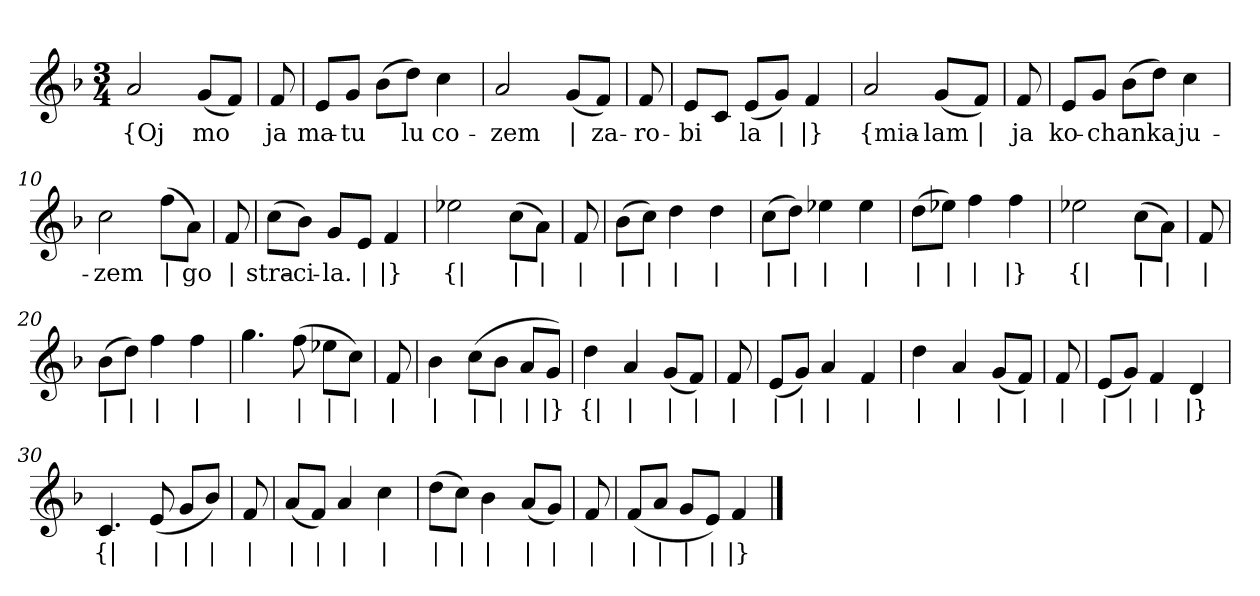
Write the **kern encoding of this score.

**kern	**text
*part1	*part1
*staff1	*staff1
*clefG2	*
*k[b-]	*
*F:	*
*M3/4	*
=	=
2a	{Oj
(8g/L	mo
8f/J)	--
=2y	=2y
8f	-ja
=3	=3
8e/L	ma-
8g/J	-tu
(8b-\L	--
8dd\J)	-lu
4cc	co-
=4	=4
2a	-zem
(8g/L	|
8f/J)	za-
=5y	=5y
8f	-ro-
=6	=6
8e/L	-bi
8c/J	--
(8e/L	-la
8g/J)	|
4f	|}
=7y	=7y
2a	{mia-
(8g/L	-lam
8f/J)	|
=8y	=8y
8f	ja
=9	=9
8e/L	ko-
8g/J	-chan
(8b-\L	--
8dd\J)	-ka
4cc	ju-
=10	=10
2cc	-zem
(8ff\L	|
8a\J)	go
=11y	=11y
8f	|
=12	=12
(8cc\L	stra-
8b-\J)	-ci-
8g/L	-la.
8e/J	|
4f	|}
=13y	=13y
2ee-X	{|
(8cc\L	|
8a\J)	|
=14y	=14y
8f	|
=15	=15
(8b-\L	|
8cc\J)	|
4dd	|
4dd	|
=16	=16
(8cc\L	|
8dd\J)	|
4ee-X	|
4ee-	|
=17	=17
(8dd\L	|
8ee-X\J)	|
4ff	|
4ff	|}
=18y	=18y
2ee-X	{|
(8cc\L	|
8a\J)	|
=19y	=19y
8f	|
=20	=20
(8b-\L	|
8dd\J)	|
4ff	|
4ff	|
=21	=21
4.gg	|
(8ff	|
8ee-X\L	|
8cc\J)	|
=22y	=22y
8f	|
=23	=23
4b-	|
(8cc\L	|
8b-\J	|
8a/L	|
8g/J)	|}
=24y	=24y
4dd	{|
4a	|
(8g/L	|
8f/J)	|
=25y	=25y
8f	|
=26	=26
(8e/L	|
8g/J)	|
4a	|
4f	|
=27	=27
4dd	|
4a	|
(8g/L	|
8f/J)	|
=28y	=28y
8f	|
=29	=29
(8e/L	|
8g/J)	|
4f	|
4d	|}
=30y	=30y
4.c	{|
(8e	|
8g/L	|
8b-/J)	|
=31y	=31y
8f	|
=32	=32
(8a/L	|
8f/J)	|
4a	|
4cc	|
=33	=33
(8dd\L	|
8cc\J)	|
4b-	|
(8a/L	|
8g/J)	|
=34y	=34y
8f	|
=35	=35
(8f/L	|
8a/J	|
8g/L	|
8e/J)	|
4f	|}
==	==
*-	*-
